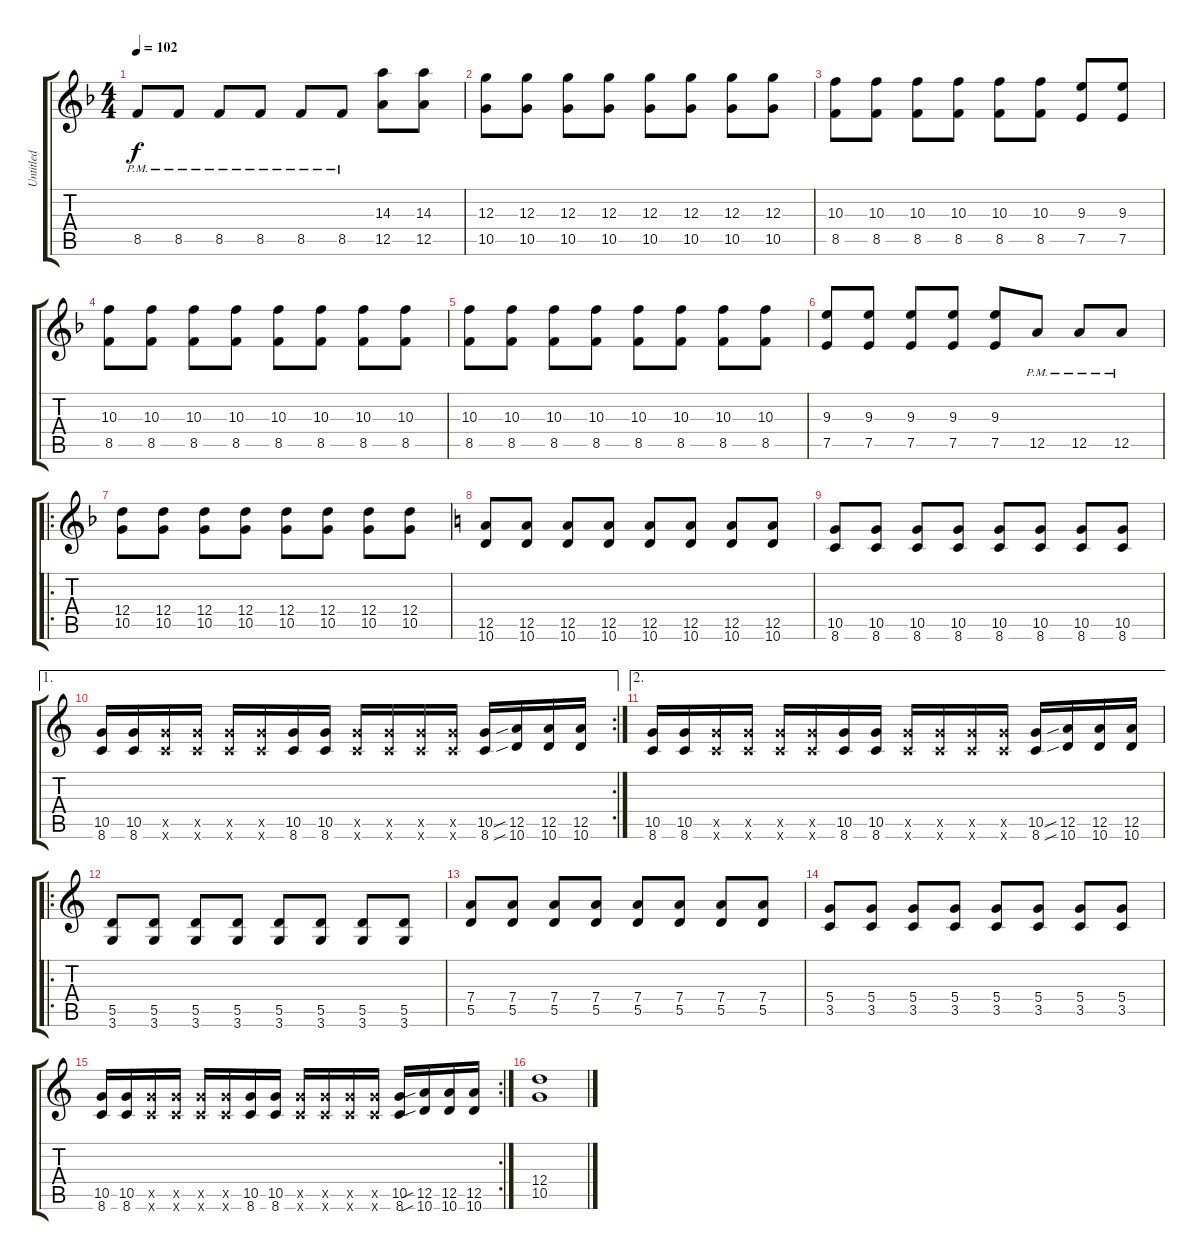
\track ("Untitled" "Untitled") {instrument distortionguitar}
\staff {score tabs}
\tuning (E4 B3 G3 D3 A2 E2) {hide}
\ts (4 4)
\tempo 102
\clef g2
\ks f
8.5{pm}.8{dy f} 8.5{pm}.8 8.5{pm}.8 8.5{pm}.8 8.5{pm}.8 8.5{pm}.8 (14.3 12.5).8 (14.3 12.5).8 |
(12.3 10.5).8 (12.3 10.5).8 (12.3 10.5).8 (12.3 10.5).8 (12.3 10.5).8 (12.3 10.5).8 (12.3 10.5).8 (12.3 10.5).8 |
(10.3 8.5).8 (10.3 8.5).8 (10.3 8.5).8 (10.3 8.5).8 (10.3 8.5).8 (10.3 8.5).8 (9.3 7.5).8 (9.3 7.5).8 |
(10.3 8.5).8 (10.3 8.5).8 (10.3 8.5).8 (10.3 8.5).8 (10.3 8.5).8 (10.3 8.5).8 (10.3 8.5).8 (10.3 8.5).8 |
(10.3 8.5).8 (10.3 8.5).8 (10.3 8.5).8 (10.3 8.5).8 (10.3 8.5).8 (10.3 8.5).8 (10.3 8.5).8 (10.3 8.5).8 |
(9.3 7.5).8 (9.3 7.5).8 (9.3 7.5).8 (9.3 7.5).8 (9.3 7.5).8 12.5{pm}.8 12.5{pm}.8 12.5{pm}.8 |
\ro
(12.4 10.5).8 (12.4 10.5).8 (12.4 10.5).8 (12.4 10.5).8 (12.4 10.5).8 (12.4 10.5).8 (12.4 10.5).8 (12.4 10.5).8 |
\ks c
(12.5 10.6).8 (12.5 10.6).8 (12.5 10.6).8 (12.5 10.6).8 (12.5 10.6).8 (12.5 10.6).8 (12.5 10.6).8 (12.5 10.6).8 |
(10.5 8.6).8 (10.5 8.6).8 (10.5 8.6).8 (10.5 8.6).8 (10.5 8.6).8 (10.5 8.6).8 (10.5 8.6).8 (10.5 8.6).8 |
\ae 1
\rc 2
(10.5 8.6).16 (10.5 8.6).16 (10.5{x} 8.6{x}).16 (10.5{x} 8.6{x}).16 (10.5{x} 8.6{x}).16 (10.5{x} 8.6{x}).16 (10.5 8.6).16 (10.5 8.6).16 (10.5{x} 8.6{x}).16 (10.5{x} 8.6{x}).16 (10.5{x} 8.6{x}).16 (10.5{x} 8.6{x}).16 (10.5 8.6).16 (12.5{sib} 10.6{sib}).16 (12.5 10.6).16 (12.5 10.6).16 |
\ae 2
(10.5 8.6).16 (10.5 8.6).16 (10.5{x} 8.6{x}).16 (10.5{x} 8.6{x}).16 (10.5{x} 8.6{x}).16 (10.5{x} 8.6{x}).16 (10.5 8.6).16 (10.5 8.6).16 (10.5{x} 8.6{x}).16 (10.5{x} 8.6{x}).16 (10.5{x} 8.6{x}).16 (10.5{x} 8.6{x}).16 (10.5 8.6).16 (12.5{sib} 10.6{sib}).16 (12.5 10.6).16 (12.5 10.6).16 |
\ro
(5.5 3.6).8 (5.5 3.6).8 (5.5 3.6).8 (5.5 3.6).8 (5.5 3.6).8 (5.5 3.6).8 (5.5 3.6).8 (5.5 3.6).8 |
(7.4 5.5).8 (7.4 5.5).8 (7.4 5.5).8 (7.4 5.5).8 (7.4 5.5).8 (7.4 5.5).8 (7.4 5.5).8 (7.4 5.5).8 |
(5.4 3.5).8 (5.4 3.5).8 (5.4 3.5).8 (5.4 3.5).8 (5.4 3.5).8 (5.4 3.5).8 (5.4 3.5).8 (5.4 3.5).8 |
\rc 2
(10.5 8.6).16 (10.5 8.6).16 (10.5{x} 8.6{x}).16 (10.5{x} 8.6{x}).16 (10.5{x} 8.6{x}).16 (10.5{x} 8.6{x}).16 (10.5 8.6).16 (10.5 8.6).16 (10.5{x} 8.6{x}).16 (10.5{x} 8.6{x}).16 (10.5{x} 8.6{x}).16 (10.5{x} 8.6{x}).16 (10.5 8.6).16 (12.5{sib} 10.6{sib}).16 (12.5 10.6).16 (12.5 10.6).16 |
(12.4 10.5).1
